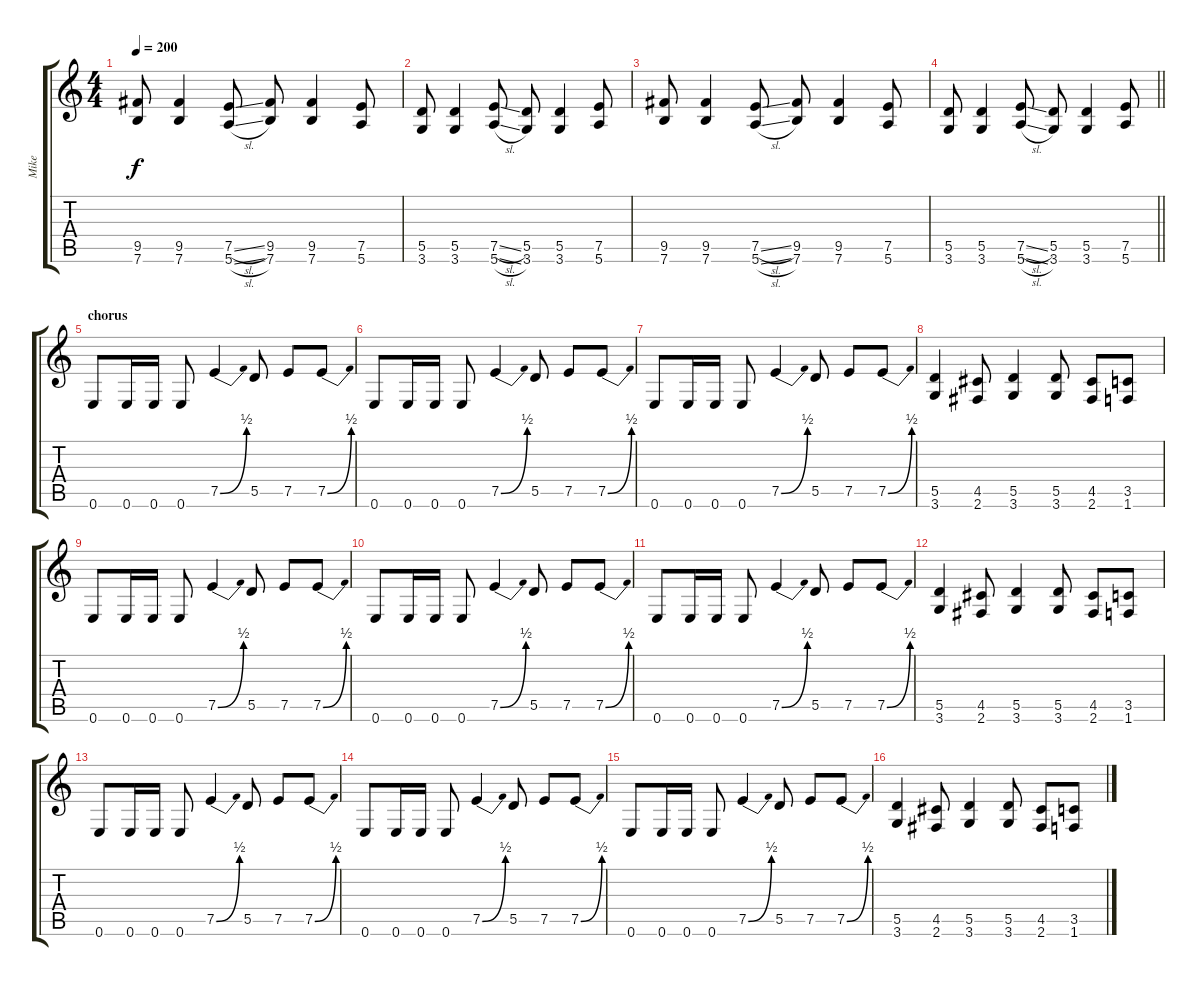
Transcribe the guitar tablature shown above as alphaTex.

\track ("Mike" "Mike") {instrument overdrivenguitar}
\staff {score tabs}
\tuning (E4 B3 G3 D3 A2 E2) {hide}
\ts (4 4)
\tempo 200
\clef g2
\ks c
(9.5 7.6).8{dy f} (9.5 7.6).4 (7.5{sl} 5.6{sl}).8 (9.5 7.6).8 (9.5 7.6).4 (7.5 5.6).8 |
(5.5 3.6).8 (5.5 3.6).4 (7.5{sl} 5.6{sl}).8 (5.5 3.6).8 (5.5 3.6).4 (7.5 5.6).8 |
(9.5 7.6).8 (9.5 7.6).4 (7.5{sl} 5.6{sl}).8 (9.5 7.6).8 (9.5 7.6).4 (7.5 5.6).8 |
\barLineRight lightlight
(5.5 3.6).8 (5.5 3.6).4 (7.5{sl} 5.6{sl}).8 (5.5 3.6).8 (5.5 3.6).4 (7.5 5.6).8 |
\section ("" "chorus")
0.6.8 0.6.16 0.6.16 0.6.8 7.5{be (bend 0 0 60 2)}.4 5.5.8 7.5.8 7.5{be (bend 0 0 60 2)}.8 |
0.6.8 0.6.16 0.6.16 0.6.8 7.5{be (bend 0 0 60 2)}.4 5.5.8 7.5.8 7.5{be (bend 0 0 60 2)}.8 |
0.6.8 0.6.16 0.6.16 0.6.8 7.5{be (bend 0 0 60 2)}.4 5.5.8 7.5.8 7.5{be (bend 0 0 60 2)}.8 |
(5.5 3.6).4 (4.5 2.6).8 (5.5 3.6).4 (5.5 3.6).8 (4.5 2.6).8 (3.5 1.6).8 |
0.6.8 0.6.16 0.6.16 0.6.8 7.5{be (bend 0 0 60 2)}.4 5.5.8 7.5.8 7.5{be (bend 0 0 60 2)}.8 |
0.6.8 0.6.16 0.6.16 0.6.8 7.5{be (bend 0 0 60 2)}.4 5.5.8 7.5.8 7.5{be (bend 0 0 60 2)}.8 |
0.6.8 0.6.16 0.6.16 0.6.8 7.5{be (bend 0 0 60 2)}.4 5.5.8 7.5.8 7.5{be (bend 0 0 60 2)}.8 |
(5.5 3.6).4 (4.5 2.6).8 (5.5 3.6).4 (5.5 3.6).8 (4.5 2.6).8 (3.5 1.6).8 |
0.6.8 0.6.16 0.6.16 0.6.8 7.5{be (bend 0 0 60 2)}.4 5.5.8 7.5.8 7.5{be (bend 0 0 60 2)}.8 |
0.6.8 0.6.16 0.6.16 0.6.8 7.5{be (bend 0 0 60 2)}.4 5.5.8 7.5.8 7.5{be (bend 0 0 60 2)}.8 |
0.6.8 0.6.16 0.6.16 0.6.8 7.5{be (bend 0 0 60 2)}.4 5.5.8 7.5.8 7.5{be (bend 0 0 60 2)}.8 |
(5.5 3.6).4 (4.5 2.6).8 (5.5 3.6).4 (5.5 3.6).8 (4.5 2.6).8 (3.5 1.6).8
